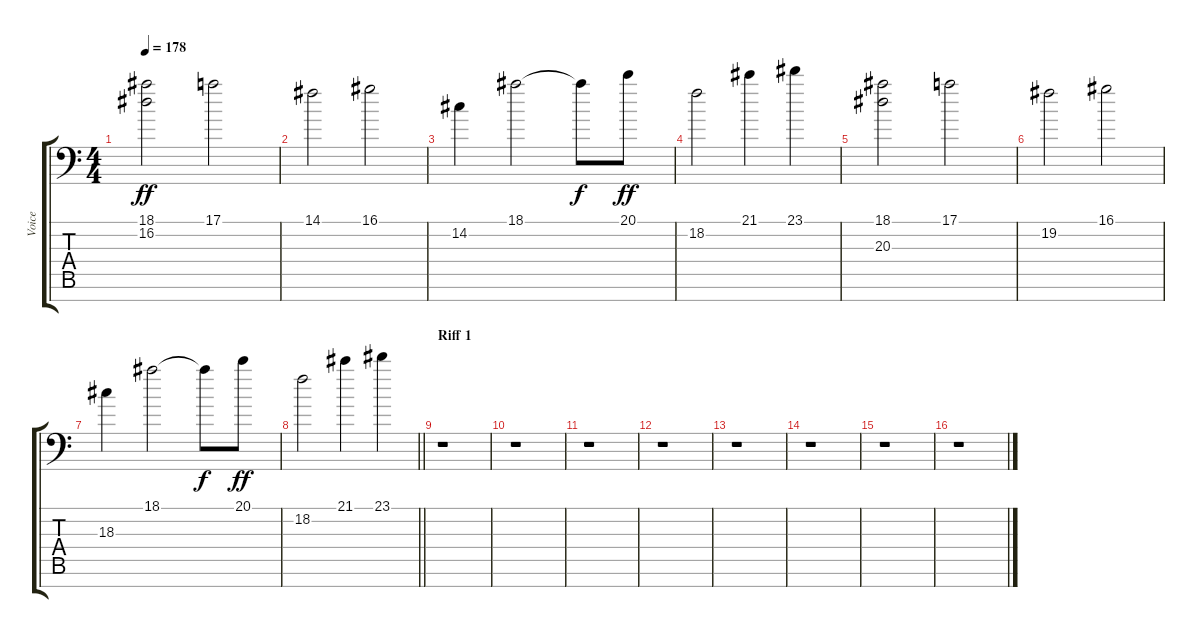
\track ("Voice" "Voice") {instrument lead6voice}
\staff {score tabs}
\tuning (E4 B3 G3 D3 A2 E2 C-1) {hide}
\ts (4 4)
\tempo 178
\clef f4
\ks c
(18.1 16.2).2{dy ff} 17.1.2 |
14.1.2 16.1.2 |
14.2.4 18.1.2 18.1{t}.8{dy f} 20.1.8{dy ff} |
18.2.2 21.1.4 23.1.4 |
(18.1 20.3).2 17.1.2 |
19.2.2 16.1.2 |
18.3.4 18.1.2 18.1{t}.8{dy f} 20.1.8{dy ff} |
\barLineRight lightlight
18.2.2 21.1.4 23.1.4 |
\section ("" "Riff 1")
r.1 |
r.1 |
r.1 |
r.1 |
r.1 |
r.1 |
r.1 |
r.1
